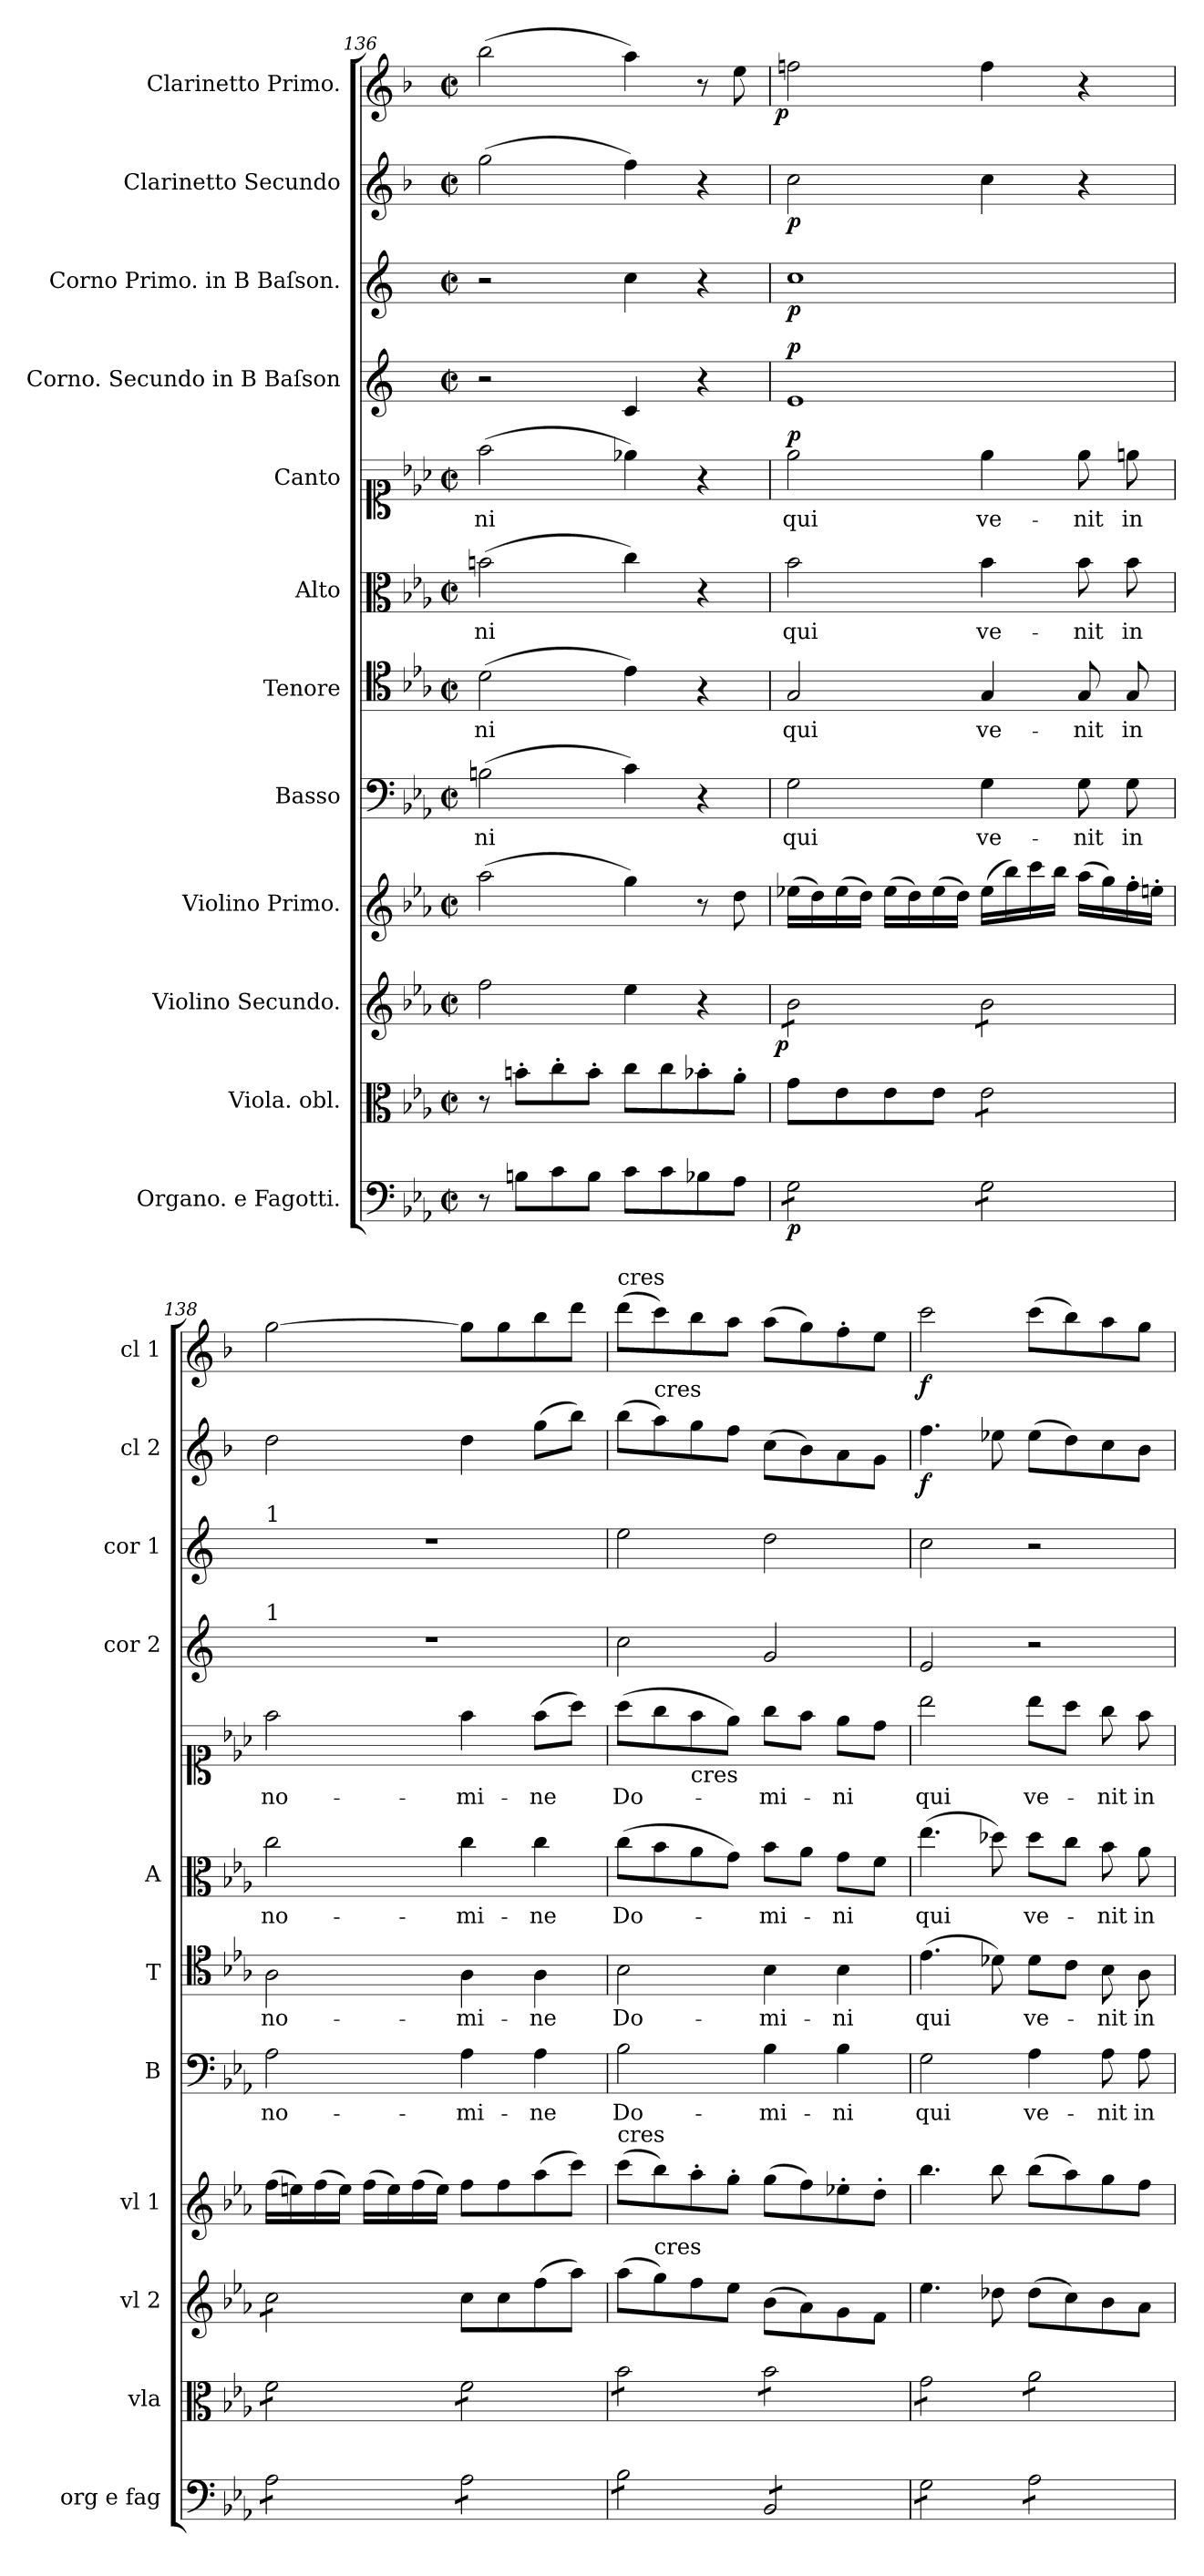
**kern	**dynam	**kern	**kern	**dynam	**kern	**dynam	**kern	**text	**kern	**text	**kern	**text	**kern	**text	**dynam	**kern	**dynam	**kern	**dynam	**kern	**dynam	**kern	**dynam
*part12	*part12	*part11	*part10	*part10	*part9	*part9	*part8	*part8	*part7	*part7	*part6	*part6	*part5	*part5	*part5	*part4	*part4	*part3	*part3	*part2	*part2	*part1	*part1
*staff12	*staff12	*staff11	*staff10	*staff10	*staff9	*staff9	*staff8	*staff8	*staff7	*staff7	*staff6	*staff6	*staff5	*staff5	*staff5	*staff4	*staff4	*staff3	*staff3	*staff2	*staff2	*staff1	*staff1
*I"Organo. e Fagotti.	*	*I"Viola. obl.	*I"Violino Secundo.	*	*I"Violino Primo.	*	*I"Basso	*	*I"Tenore	*	*I"Alto	*	*I"Canto	*	*	*I"Corno. Secundo in B Baſson	*	*I"Corno Primo. in B Baſson.	*	*I"Clarinetto Secundo	*	*I"Clarinetto Primo.	*
*I'org e fag	*	*I'vla	*I'vl 2	*	*I'vl 1	*	*I'B	*	*I'T	*	*I'A	*	*	*	*	*I'cor 2	*	*I'cor 1	*	*I'cl 2	*	*I'cl 1	*
*clefF4	*	*clefC3	*clefG2	*	*clefG2	*	*clefF4	*	*clefC4	*	*clefC3	*	*clefC1	*	*	*clefG2	*	*clefG2	*	*clefG2	*	*clefG2	*
*	*	*	*	*	*	*	*	*	*	*	*	*	*	*	*	*ITrd-2c-3	*	*ITrd-2c-3	*	*ITrd1c2	*	*ITrd1c2	*
*k[b-e-a-]	*	*k[b-e-a-]	*k[b-e-a-]	*	*k[b-e-a-]	*	*k[b-e-a-]	*	*k[b-e-a-]	*	*k[b-e-a-]	*	*k[b-e-a-]	*	*	*k[b-e-a-]	*	*k[b-e-a-]	*	*k[b-e-a-]	*	*k[b-e-a-]	*
*E-:	*	*E-:	*E-:	*	*E-:	*	*E-:	*	*E-:	*	*E-:	*	*E-:	*	*	*	*	*	*	*E-:	*	*E-:	*
*M2/2	*	*M2/2	*M2/2	*	*M2/2	*	*M2/2	*	*M2/2	*	*M2/2	*	*M2/2	*	*	*M2/2	*	*M2/2	*	*M2/2	*	*M2/2	*
*met(c|)	*	*met(c|)	*met(c|)	*	*met(c|)	*	*met(c|)	*	*met(c|)	*	*met(c|)	*	*met(c|)	*	*	*met(c|)	*	*met(c|)	*	*met(c|)	*	*met(c|)	*
=136	=136	=136	=136	=136	=136	=136	=136	=136	=136	=136	=136	=136	=136	=136	=136	=136	=136	=136	=136	=136	=136	=136	=136
8r	.	8r	2ff\	.	(2aa-\	.	(2Bn\	-ni	(2d\	-ni	(2bn\	-ni	(2ff\	-ni	.	2r	.	2r	.	(2ff\	.	(2aa-\	.
8Bn\L	.	8bn'\L	.	.	.	.	.	.	.	.	.	.	.	.	.	.	.	.	.	.	.	.	.
8c\	.	8cc'\	.	.	.	.	.	.	.	.	.	.	.	.	.	.	.	.	.	.	.	.	.
8B\J	.	8b'\J	.	.	.	.	.	.	.	.	.	.	.	.	.	.	.	.	.	.	.	.	.
8c\L	.	8cc\L	4ee-\	.	4gg\)	.	4c\)	.	4e-\)	.	4cc\)	.	4ee-X\)	.	.	4e-/	.	4ee-\	.	4ee-\)	.	4gg\)	.
8c\	.	8cc\	.	.	.	.	.	.	.	.	.	.	.	.	.	.	.	.	.	.	.	.	.
8B-X\	.	8b-X'\	4r	.	8r	.	4r	.	4r	.	4r	.	4r	.	.	4r	.	4r	.	4r	.	8r	.
8A-\J	.	8a-'\J	.	.	8dd\	.	.	.	.	.	.	.	.	.	.	.	.	.	.	.	.	8dd\	.
=137	=137	=137	=137	=137	=137	=137	=137	=137	=137	=137	=137	=137	=137	=137	=137	=137	=137	=137	=137	=137	=137	=137	=137
!	!	!	!	!LO:DY:rj	!	!	!	!	!	!	!	!	!	!	!LO:DY:a	!	!LO:DY:a	!	!	!	!	!	!LO:DY:rj
*tremolo	*	*	*	*	*	*	*	*	*	*	*	*	*	*	*	*	*	*	*	*	*	*	*
*	*	*	*tremolo	*	*	*	*	*	*	*	*	*	*	*	*	*	*	*	*	*	*	*	*
8G\L	p	8g\L	8b-\L	p	(16ee-X\LL	piano	2G\	qui	2G/	qui	2b-\	qui	2ee-\	qui	p	1g/	p	1ee-\	p	2b-\	p	2ee-X\	p
.	.	.	.	.	16dd\)	.	.	.	.	.	.	.	.	.	.	.	.	.	.	.	.	.	.
8G\	.	8e-\	8b-\	.	(16ee-\	.	.	.	.	.	.	.	.	.	.	.	.	.	.	.	.	.	.
.	.	.	.	.	16dd\JJ)	.	.	.	.	.	.	.	.	.	.	.	.	.	.	.	.	.	.
8G\	.	8e-\	8b-\	.	(16ee-\LL	.	.	.	.	.	.	.	.	.	.	.	.	.	.	.	.	.	.
.	.	.	.	.	16dd\)	.	.	.	.	.	.	.	.	.	.	.	.	.	.	.	.	.	.
8G\J	.	8e-\J	8b-\J	.	(16ee-\	.	.	.	.	.	.	.	.	.	.	.	.	.	.	.	.	.	.
.	.	.	.	.	16dd\JJ)	.	.	.	.	.	.	.	.	.	.	.	.	.	.	.	.	.	.
*	*	*tremolo	*	*	*	*	*	*	*	*	*	*	*	*	*	*	*	*	*	*	*	*	*
8G\L	.	8e-\L	8b-\L	.	(16ee-\LL	.	4G\	ve-	4G/	ve-	4b-\	ve-	4ee-\	ve-	.	.	.	.	.	4b-\	.	4ee-\	.
.	.	.	.	.	16bb-\)	.	.	.	.	.	.	.	.	.	.	.	.	.	.	.	.	.	.
8G\	.	8e-\	8b-\	.	16ccc\	.	.	.	.	.	.	.	.	.	.	.	.	.	.	.	.	.	.
.	.	.	.	.	16bb-\JJ	.	.	.	.	.	.	.	.	.	.	.	.	.	.	.	.	.	.
8G\	.	8e-\	8b-\	.	(16aa-\LL	.	8G\	-nit	8G/	-nit	8b-\	-nit	8ee-\	-nit	.	.	.	.	.	4r	.	4r	.
.	.	.	.	.	16gg\)	.	.	.	.	.	.	.	.	.	.	.	.	.	.	.	.	.	.
8G\J	.	8e-\J	8b-\J	.	16ff'\	.	8G\	in	8G/	in	8b-\	in	8een\	in	.	.	.	.	.	.	.	.	.
.	.	.	.	.	16een'\JJ	.	.	.	.	.	.	.	.	.	.	.	.	.	.	.	.	.	.
=138	=138	=138	=138	=138	=138	=138	=138	=138	=138	=138	=138	=138	=138	=138	=138	=138	=138	=138	=138	=138	=138	=138	=138
!	!	!	!	!	!	!	!	!	!	!	!	!	!	!	!	!	!	!LO:TX:a:t=1	!	!	!	!	!
!	!	!	!	!	!	!	!	!	!	!	!	!	!	!	!	!LO:TX:a:t=1	!	!	!	!	!	!	!
8A-\L	.	8f\L	8cc\L	.	(16ff\LL	.	2A-\	no-	2A-\	no-	2cc\	no-	2ff\	no-	.	1r	.	1r	.	2cc\	.	[2ff\	.
.	.	.	.	.	16een\)	.	.	.	.	.	.	.	.	.	.	.	.	.	.	.	.	.	.
8A-\	.	8f\	8cc\	.	(16ff\	.	.	.	.	.	.	.	.	.	.	.	.	.	.	.	.	.	.
.	.	.	.	.	16ee\JJ)	.	.	.	.	.	.	.	.	.	.	.	.	.	.	.	.	.	.
8A-\	.	8f\	8cc\	.	(16ff\LL	.	.	.	.	.	.	.	.	.	.	.	.	.	.	.	.	.	.
.	.	.	.	.	16ee\)	.	.	.	.	.	.	.	.	.	.	.	.	.	.	.	.	.	.
8A-\J	.	8f\J	8cc\J	.	(16ff\	.	.	.	.	.	.	.	.	.	.	.	.	.	.	.	.	.	.
*	*	*	*Xtremolo	*	*	*	*	*	*	*	*	*	*	*	*	*	*	*	*	*	*	*	*
.	.	.	.	.	16ee\JJ)	.	.	.	.	.	.	.	.	.	.	.	.	.	.	.	.	.	.
8A-\L	.	8f\L	8cc\L	.	8ff\L	.	4A-\	-mi-	4A-\	-mi-	4cc\	-mi-	4ff\	-mi-	.	.	.	.	.	4cc\	.	8ff\L]	.
8A-\	.	8f\	8cc\	.	8ff\	.	.	.	.	.	.	.	.	.	.	.	.	.	.	.	.	8ff\	.
8A-\	.	8f\	(8ff\	.	(8aa-\	.	4A-\	-ne	4A-\	-ne	4cc\	-ne	(8ff\L	-ne	.	.	.	.	.	(8ff\L	.	8aa-\	.
8A-\J	.	8f\J	8aa-\J)	.	8ccc\J)	.	.	.	.	.	.	.	8aa-\J)	.	.	.	.	.	.	8aa-\J)	.	8ccc\J	.
=139	=139	=139	=139	=139	=139	=139	=139	=139	=139	=139	=139	=139	=139	=139	=139	=139	=139	=139	=139	=139	=139	=139	=139
!	!	!	!	!	!	!	!	!	!	!	!	!	!	!	!	!	!	!	!	!	!	!LO:TX:t=cres	!
!	!	!	!	!	!LO:TX:t=cres	!	!	!	!	!	!	!	!	!	!	!	!	!	!	!	!	!	!
8B-\L	.	8b-\L	(8aa-\L	.	(8ccc\L	.	2B-\	Do-	2B-\	Do-	(8cc\L	Do-	(8aa-\L	Do-	.	2ee-\	.	2gg\	.	(8aa-\L	.	(8ccc\L	.
!	!	!	!	!	!	!	!	!	!	!	!	!	!	!	!	!	!	!	!	!LO:TX:t=cres	!	!	!
!	!	!	!LO:TX:t=cres	!	!	!	!	!	!	!	!	!	!	!	!	!	!	!	!	!	!	!	!
8B-\	.	8b-\	8gg\)	.	8bb-\)	.	.	.	.	.	8b-\	.	8gg\	.	.	.	.	.	.	8gg\)	.	8bb-\)	.
!	!	!	!	!	!	!	!	!	!	!	!	!	!LO:TX:b:t=cres	!	!	!	!	!	!	!	!	!	!
8B-\	.	8b-\	8ff\	.	8aa-'\	.	.	.	.	.	8a-\	.	8ff\	.	.	.	.	.	.	8ff\	.	8aa-\	.
8B-\J	.	8b-\J	8ee-\J	.	8gg'\J	.	.	.	.	.	8g\J)	.	8ee-\J)	.	.	.	.	.	.	8ee-\J	.	8gg\J	.
8BB-/L	.	8b-\L	(8b-\L	.	(8gg\L	.	4B-\	-mi-	4B-\	-mi-	8b-\L	-mi-	8gg\L	-mi-	.	2b-/	.	2ff\	.	(8b-\L	.	(8gg\L	.
8BB-/	.	8b-\	8a-\)	.	8ff\)	.	.	.	.	.	8a-\J	.	8ff\J	.	.	.	.	.	.	8a-\)	.	8ff\)	.
8BB-/	.	8b-\	8g\	.	8ee-X'\	.	4B-\	-ni	4B-\	-ni	8g\L	-ni	8ee-\L	-ni	.	.	.	.	.	8g\	.	8ee-'\	.
8BB-/J	.	8b-\J	8f\J	.	8dd'\J	.	.	.	.	.	8f\J	.	8dd\J	.	.	.	.	.	.	8f\J	.	8dd\J	.
=140	=140	=140	=140	=140	=140	=140	=140	=140	=140	=140	=140	=140	=140	=140	=140	=140	=140	=140	=140	=140	=140	=140	=140
!	!	!	!	!	!	!	!	!	!	!	!	!	!	!	!LO:DY:b	!	!	!	!	!	!	!	!
8G\L	forto	8g\L	4.ee-\	forto	4.bb-\	forto	2G\	qui	(4.e-\	qui	(4.ee-\	qui	2bb-\	qui	forto	2g/	.	2ee-\	.	4.ee-\	f	2bb-\	f
8G\	.	8g\	.	.	.	.	.	.	.	.	.	.	.	.	.	.	.	.	.	.	.	.	.
8G\	.	8g\	.	.	.	.	.	.	.	.	.	.	.	.	.	.	.	.	.	.	.	.	.
8G\J	.	8g\J	8dd-X\	.	8bb-\	.	.	.	8d-X\)	.	8dd-X\)	.	.	.	.	.	.	.	.	8dd-X\	.	.	.
8A-\L	.	8a-\L	(8dd-\L	.	(8bb-\L	.	4A-\	ve-	8d-\L	ve-	8dd-\L	ve-	8bb-\L	ve-	.	2r	.	2r	.	(8dd-\L	.	(8bb-\L	.
8A-\	.	8a-\	8cc\)	.	8aa-\)	.	.	.	8c\J	.	8cc\J	.	8aa-\J	.	.	.	.	.	.	8cc\)	.	8aa-\)	.
8A-\	.	8a-\	8b-\	.	8gg\	.	8A-\	-nit	8B-\	-nit	8b-\	-nit	8gg\	-nit	.	.	.	.	.	8b-\	.	8gg\	.
8A-\J	.	8a-\J	8a-\J	.	8ff\J	.	8A-\	in	8A-\	in	8a-\	in	8ff\	in	.	.	.	.	.	8a-\J	.	8ff\J	.
*	*	*Xtremolo	*	*	*	*	*	*	*	*	*	*	*	*	*	*	*	*	*	*	*	*	*
*Xtremolo	*	*	*	*	*	*	*	*	*	*	*	*	*	*	*	*	*	*	*	*	*	*	*
=	=	=	=	=	=	=	=	=	=	=	=	=	=	=	=	=	=	=	=	=	=	=	=
*-	*-	*-	*-	*-	*-	*-	*-	*-	*-	*-	*-	*-	*-	*-	*-	*-	*-	*-	*-	*-	*-	*-	*-
